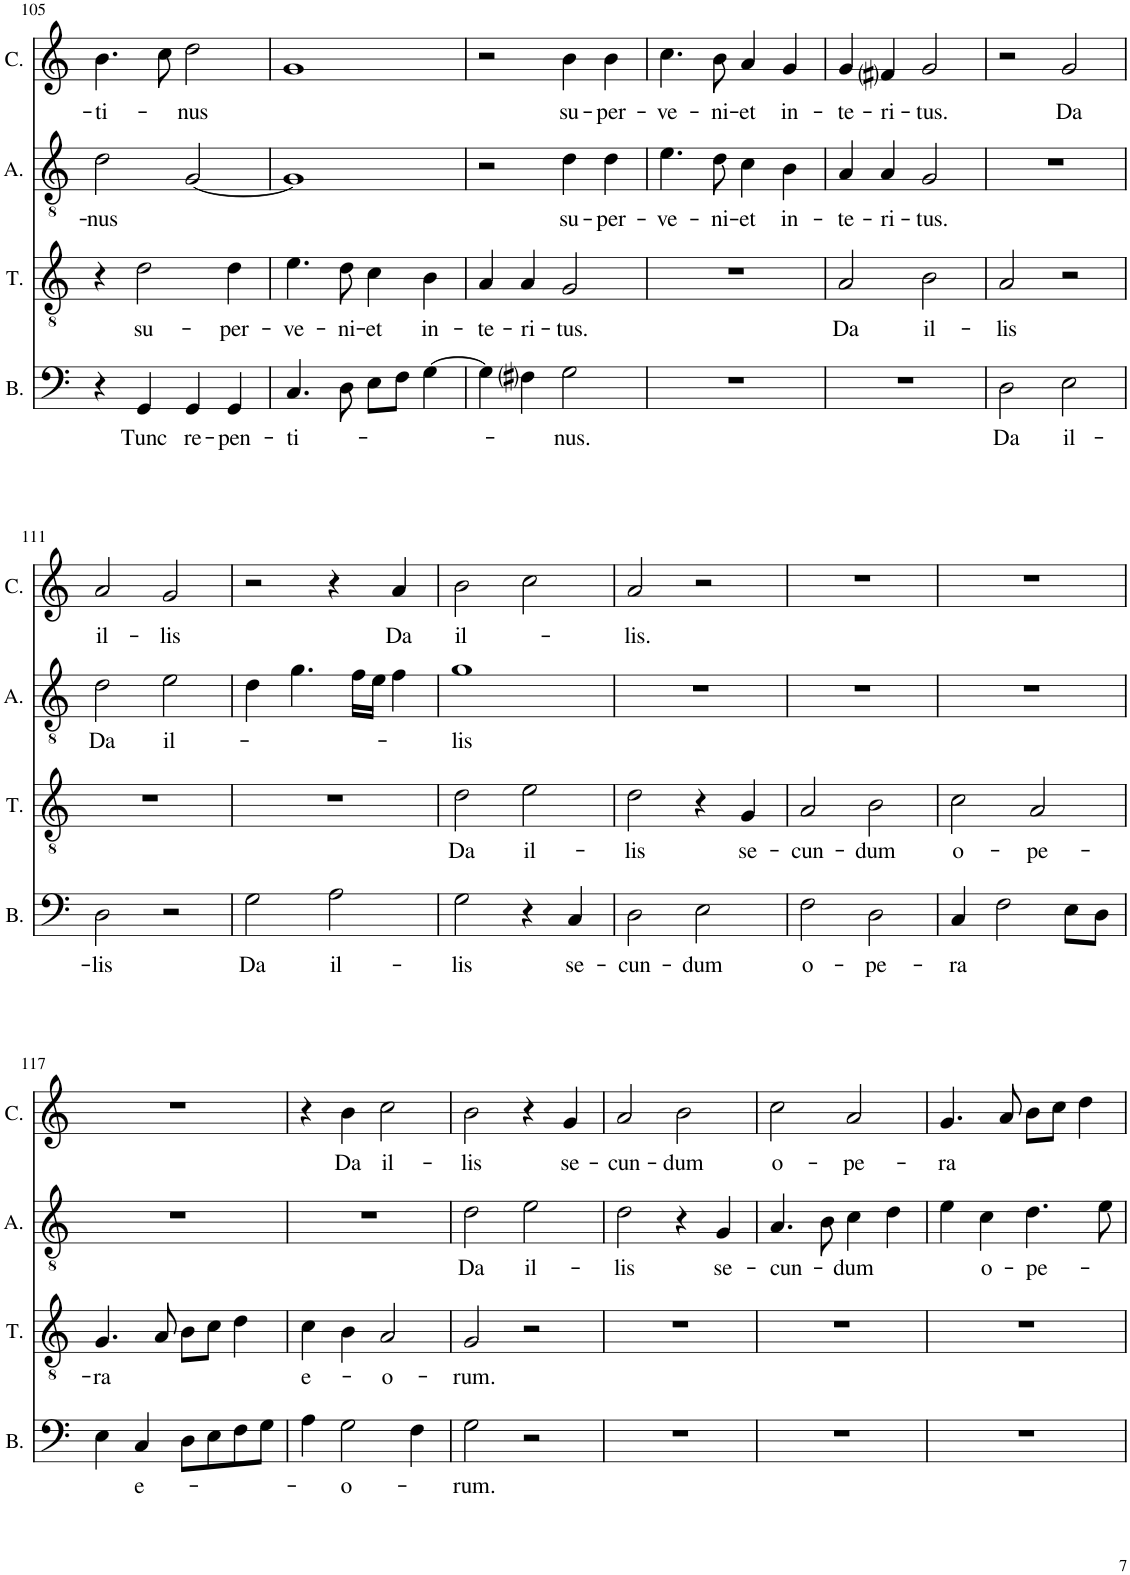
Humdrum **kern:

**kern	**text	**kern	**text	**kern	**text	**kern	**text
*part4	*part4	*part3	*part3	*part2	*part2	*part1	*part1
*staff4	*staff4	*staff3	*staff3	*staff2	*staff2	*staff1	*staff1
*I"Bassus	*	*I"Tenor	*	*I"Altus	*	*I"Cantus	*
*I'B.	*	*I'T.	*	*I'A.	*	*I'C.	*
!!LO:PB:g=z
*clefF4	*	*clefGv2	*	*clefGv2	*	*clefG2	*
*k[]	*	*k[]	*	*k[]	*	*k[]	*
*M2/2	*	*M2/2	*	*M2/2	*	*M2/2	*
*met(c|)	*	*met(c|)	*	*met(c|)	*	*met(c|)	*
=105	=105	=105	=105	=105	=105	=105	=105
!	!	!	!	!	!LO:LY:b	!	!LO:LY:b
4r	.	4r	.	2d\	-nus	4.b\	-ti-
!	!LO:LY:b	!	!LO:LY:b	!	!	!	!
4GG/	Tunc	2d\	su-	.	.	.	.
.	.	.	.	.	.	8cc\	.
!	!LO:LY:b	!	!	!	!	!	!LO:LY:b
4GG/	re-	.	.	[2G/	.	2dd\	-nus
!	!LO:LY:b	!	!LO:LY:b	!	!	!	!
4GG/	-pen-	4d\	-per-	.	.	.	.
=106	=106	=106	=106	=106	=106	=106	=106
!	!LO:LY:b	!	!LO:LY:b	!	!	!	!
4.C/	-ti-	4.e\	-ve-	1G]	.	1g	.
!	!	!	!LO:LY:b	!	!	!	!
8D\	.	8d\	-ni-	.	.	.	.
!	!	!	!LO:LY:b	!	!	!	!
8E\L	.	4c\	-et	.	.	.	.
8F\J	.	.	.	.	.	.	.
!	!	!	!LO:LY:b	!	!	!	!
[4G\	.	4B\	in-	.	.	.	.
=107	=107	=107	=107	=107	=107	=107	=107
!	!	!	!LO:LY:b	!	!	!	!
4G\]	.	4A/	-te-	2r	.	2r	.
!	!	!	!LO:LY:b	!	!	!	!
4F#i\	.	4A/	-ri-	.	.	.	.
!	!LO:LY:b	!	!LO:LY:b	!	!LO:LY:b	!	!LO:LY:b
2G\	-nus.	2G/	-tus.	4d\	su-	4b\	su-
!	!	!	!	!	!LO:LY:b	!	!LO:LY:b
.	.	.	.	4d\	-per-	4b\	-per-
=108	=108	=108	=108	=108	=108	=108	=108
!	!	!	!	!	!LO:LY:b	!	!LO:LY:b
1r	.	1r	.	4.e\	-ve-	4.cc\	-ve-
!	!	!	!	!	!LO:LY:b	!	!LO:LY:b
.	.	.	.	8d\	-ni-	8b\	-ni-
!	!	!	!	!	!LO:LY:b	!	!LO:LY:b
.	.	.	.	4c\	-et	4a/	-et
!	!	!	!	!	!LO:LY:b	!	!LO:LY:b
.	.	.	.	4B\	in-	4g/	in-
=109	=109	=109	=109	=109	=109	=109	=109
!	!	!	!LO:LY:b	!	!LO:LY:b	!	!LO:LY:b
1r	.	2A/	Da	4A/	-te-	4g/	-te-
!	!	!	!	!	!LO:LY:b	!	!LO:LY:b
.	.	.	.	4A/	-ri-	4f#i/	-ri-
!	!	!	!LO:LY:b	!	!LO:LY:b	!	!LO:LY:b
.	.	2B\	il-	2G/	-tus.	2g/	-tus.
=110	=110	=110	=110	=110	=110	=110	=110
!	!LO:LY:b	!	!LO:LY:b	!	!	!	!
2D\	Da	2A/	-lis	1r	.	2r	.
!	!LO:LY:b	!	!	!	!	!	!LO:LY:b
2E\	il-	2r	.	.	.	2g/	Da
!!LO:LB:g=z
=111	=111	=111	=111	=111	=111	=111	=111
!	!LO:LY:b	!	!	!	!LO:LY:b	!	!LO:LY:b
2D\	-lis	1r	.	2d\	Da	2a/	il-
!	!	!	!	!	!LO:LY:b	!	!LO:LY:b
2r	.	.	.	2e\	il-	2g/	-lis
=112	=112	=112	=112	=112	=112	=112	=112
!	!LO:LY:b	!	!	!	!	!	!
2G\	Da	1r	.	4d\	.	2r	.
.	.	.	.	4.g\	.	.	.
!	!LO:LY:b	!	!	!	!	!	!
2A\	il-	.	.	.	.	4r	.
.	.	.	.	16f\LL	.	.	.
.	.	.	.	16e\JJ	.	.	.
!	!	!	!	!	!	!	!LO:LY:b
.	.	.	.	4f\	.	4a/	Da
=113	=113	=113	=113	=113	=113	=113	=113
!	!LO:LY:b	!	!LO:LY:b	!	!LO:LY:b	!	!LO:LY:b
2G\	-lis	2d\	Da	1g	-lis	2b\	il-
!	!	!	!LO:LY:b	!	!	!	!
4r	.	2e\	il-	.	.	2cc\	.
!	!LO:LY:b	!	!	!	!	!	!
4C/	se-	.	.	.	.	.	.
=114	=114	=114	=114	=114	=114	=114	=114
!	!LO:LY:b	!	!LO:LY:b	!	!	!	!LO:LY:b
2D\	-cun-	2d\	-lis	1r	.	2a/	-lis.
!	!LO:LY:b	!	!	!	!	!	!
2E\	-dum	4r	.	.	.	2r	.
!	!	!	!LO:LY:b	!	!	!	!
.	.	4G/	se-	.	.	.	.
=115	=115	=115	=115	=115	=115	=115	=115
!	!LO:LY:b	!	!LO:LY:b	!	!	!	!
2F\	o-	2A/	-cun-	1r	.	1r	.
!	!LO:LY:b	!	!LO:LY:b	!	!	!	!
2D\	-pe-	2B\	-dum	.	.	.	.
=116	=116	=116	=116	=116	=116	=116	=116
!	!LO:LY:b	!	!LO:LY:b	!	!	!	!
4C/	-ra	2c\	o-	1r	.	1r	.
2F\	.	.	.	.	.	.	.
!	!	!	!LO:LY:b	!	!	!	!
.	.	2A/	-pe-	.	.	.	.
8E\L	.	.	.	.	.	.	.
8D\J	.	.	.	.	.	.	.
!!LO:LB:g=z
=117	=117	=117	=117	=117	=117	=117	=117
!	!	!	!LO:LY:b	!	!	!	!
4E\	.	4.G/	-ra	1r	.	1r	.
!	!LO:LY:b	!	!	!	!	!	!
4C/	e-	.	.	.	.	.	.
.	.	8A/	.	.	.	.	.
8D\L	.	8B\L	.	.	.	.	.
8E\	.	8c\J	.	.	.	.	.
8F\	.	4d\	.	.	.	.	.
8G\J	.	.	.	.	.	.	.
=118	=118	=118	=118	=118	=118	=118	=118
!	!	!	!LO:LY:b	!	!	!	!
4A\	.	4c\	e-	1r	.	4r	.
!	!LO:LY:b	!	!	!	!	!	!LO:LY:b
2G\	-o-	4B\	.	.	.	4b\	Da
!	!	!	!LO:LY:b	!	!	!	!LO:LY:b
.	.	2A/	-o-	.	.	2cc\	il-
4F\	.	.	.	.	.	.	.
=119	=119	=119	=119	=119	=119	=119	=119
!	!LO:LY:b	!	!LO:LY:b	!	!LO:LY:b	!	!LO:LY:b
2G\	rum.	2G/	-rum.	2d\	Da	2b\	-lis
!	!	!	!	!	!LO:LY:b	!	!
2r	.	2r	.	2e\	il-	4r	.
!	!	!	!	!	!	!	!LO:LY:b
.	.	.	.	.	.	4g/	se-
=120	=120	=120	=120	=120	=120	=120	=120
!	!	!	!	!	!LO:LY:b	!	!LO:LY:b
1r	.	1r	.	2d\	-lis	2a/	-cun-
!	!	!	!	!	!	!	!LO:LY:b
.	.	.	.	4r	.	2b\	-dum
!	!	!	!	!	!LO:LY:b	!	!
.	.	.	.	4G/	se-	.	.
=121	=121	=121	=121	=121	=121	=121	=121
!	!	!	!	!	!LO:LY:b	!	!LO:LY:b
1r	.	1r	.	4.A/	-cun-	2cc\	o-
.	.	.	.	8B\	.	.	.
!	!	!	!	!	!LO:LY:b	!	!LO:LY:b
.	.	.	.	4c\	-dum	2a/	-pe-
.	.	.	.	4d\	.	.	.
=122	=122	=122	=122	=122	=122	=122	=122
!	!	!	!	!	!	!	!LO:LY:b
1r	.	1r	.	4e\	.	4.g/	-ra
!	!	!	!	!	!LO:LY:b	!	!
.	.	.	.	4c\	o-	.	.
.	.	.	.	.	.	8a/	.
!	!	!	!	!	!LO:LY:b	!	!
.	.	.	.	4.d\	-pe-	8b\L	.
.	.	.	.	.	.	8cc\J	.
.	.	.	.	.	.	4dd\	.
.	.	.	.	8e\	.	.	.
=	=	=	=	=	=	=	=
*-	*-	*-	*-	*-	*-	*-	*-
